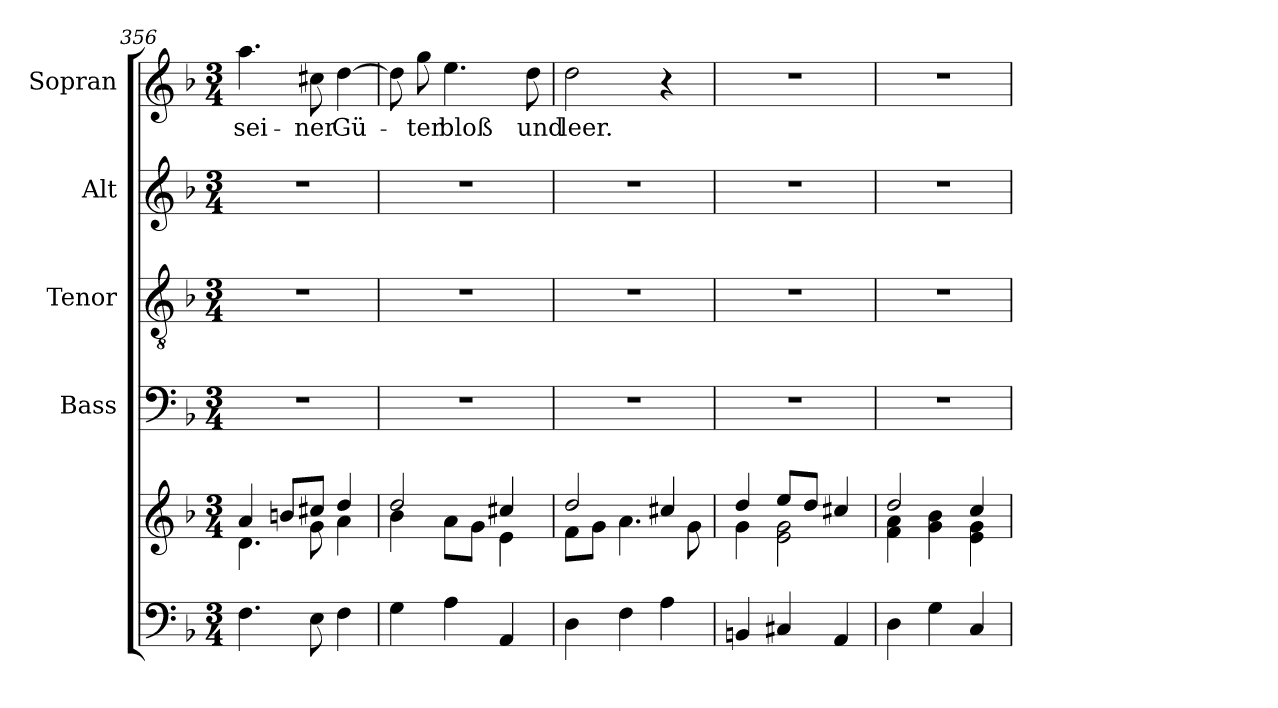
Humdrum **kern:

**kern	**kern	**kern	**kern	**kern	**kern	**text
*part5	*part5	*part4	*part3	*part2	*part1	*part1
*staff6	*staff5	*staff4	*staff3	*staff2	*staff1	*staff1
*	*	*I"Bass	*I"Tenor	*I"Alt	*I"Sopran	*
*	*	*I'B.	*I'T.	*I'A.	*I'S.	*
*clefF4	*clefG2	*clefF4	*clefGv2	*clefG2	*clefG2	*
*k[b-]	*k[b-]	*k[b-]	*k[b-]	*k[b-]	*k[b-]	*
*F:	*F:	*F:	*F:	*F:	*F:	*
*M3/4	*M3/4	*M3/4	*M3/4	*M3/4	*M3/4	*
=356	=356	=356	=356	=356	=356	=356
*	*^	*	*	*	*	*
!	!	!	!	!	!	!	!LO:LY:b
4.F\	4a/	4.d\	2.r	2.r	2.r	4.aa\	sei-
.	8bn/L	.	.	.	.	.	.
!	!	!	!	!	!	!	!LO:LY:b
8E\	8cc#X/J	8g\	.	.	.	8cc#X\	-ner
!	!	!	!	!	!	!	!LO:LY:b
4F\	4dd/	4a\	.	.	.	[4dd\	Gü-
=357	=357	=357	=357	=357	=357	=357	=357
4G\	2dd/	4b-\	2.r	2.r	2.r	8dd\]	.
!	!	!	!	!	!	!	!LO:LY:b
.	.	.	.	.	.	8gg\	-ter
!	!	!	!	!	!	!	!LO:LY:b
4A\	.	8a\L	.	.	.	4.ee\	bloß
.	.	8g\J	.	.	.	.	.
4AA/	4cc#X/	4e\	.	.	.	.	.
!	!	!	!	!	!	!	!LO:LY:b
.	.	.	.	.	.	8dd\	und
=358	=358	=358	=358	=358	=358	=358	=358
!	!	!	!	!	!	!	!LO:LY:b
4D\	2dd/	8f\L	2.r	2.r	2.r	2dd\	leer.
.	.	8g\J	.	.	.	.	.
4F\	.	4.a\	.	.	.	.	.
4A\	4cc#X/	.	.	.	.	4r	.
.	.	8g\	.	.	.	.	.
!!LO:LB:g=z
=359	=359	=359	=359	=359	=359	=359	=359
4BBn/	4dd/	4g\	2.r	2.r	2.r	2.r	.
4C#X/	8ee/L	2e\ 2g\	.	.	.	.	.
.	8dd/J	.	.	.	.	.	.
4AA/	4cc#X/	.	.	.	.	.	.
=360	=360	=360	=360	=360	=360	=360	=360
4D\	2dd/	4f\ 4a\	2.r	2.r	2.r	2.r	.
4G\	.	4g\ 4b-\	.	.	.	.	.
4C/	4cc/	4e\ 4g\	.	.	.	.	.
*	*v	*v	*	*	*	*	*
=	=	=	=	=	=	=
*-	*-	*-	*-	*-	*-	*-
